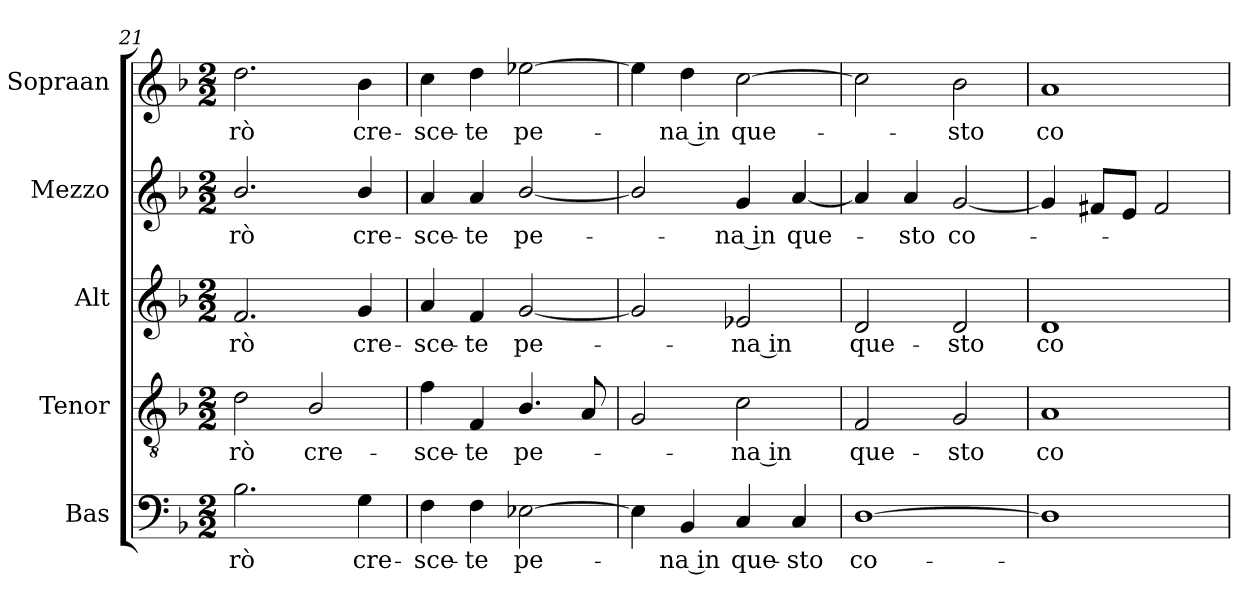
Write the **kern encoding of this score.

**kern	**text	**kern	**text	**kern	**text	**kern	**text	**kern	**text
*part5	*part5	*part4	*part4	*part3	*part3	*part2	*part2	*part1	*part1
*staff5	*staff5	*staff4	*staff4	*staff3	*staff3	*staff2	*staff2	*staff1	*staff1
*I"Bas	*	*I"Tenor	*	*I"Alt	*	*I"Mezzo	*	*I"Sopraan	*
*I'B.	*	*I'T.	*	*I'A.	*	*I'Mz.	*	*I'S.	*
!!LO:LB:g=z
*clefF4	*	*clefGv2	*	*clefG2	*	*clefG2	*	*clefG2	*
*	*	*ITrd7c12	*	*	*	*	*	*	*
*k[b-]	*	*k[b-]	*	*k[b-]	*	*k[b-]	*	*k[b-]	*
*F:	*	*F:	*	*F:	*	*F:	*	*F:	*
*M2/2	*	*M2/2	*	*M2/2	*	*M2/2	*	*M2/2	*
=21	=21	=21	=21	=21	=21	=21	=21	=21	=21
!	!LO:LY:b:color=#000000	!	!	!	!	!	!	!	!
!	!	!	!LO:LY:b:color=#000000	!	!	!	!	!	!
!	!	!	!	!	!LO:LY:b:color=#000000	!	!	!	!
!	!	!	!	!	!	!	!LO:LY:b:color=#000000	!	!
!	!	!	!	!	!	!	!	!	!LO:LY:b:color=#000000
2.B-i\	-rò	2Di\	-rò	2.fi/	-rò	2.b-i/	-rò	2.ddi\	-rò
!	!	!	!LO:LY:b:color=#000000	!	!	!	!	!	!
.	.	2BB-i/	cre-	.	.	.	.	.	.
!	!LO:LY:b:color=#000000	!	!	!	!	!	!	!	!
!	!	!	!	!	!LO:LY:b:color=#000000	!	!	!	!
!	!	!	!	!	!	!	!LO:LY:b:color=#000000	!	!
!	!	!	!	!	!	!	!	!	!LO:LY:b:color=#000000
4Gi\	cre-	.	.	4gi/	cre-	4b-i/	cre-	4b-i\	cre-
=22	=22	=22	=22	=22	=22	=22	=22	=22	=22
!	!LO:LY:b:color=#000000	!	!	!	!	!	!	!	!
!	!	!	!LO:LY:b:color=#000000	!	!	!	!	!	!
!	!	!	!	!	!LO:LY:b:color=#000000	!	!	!	!
!	!	!	!	!	!	!	!LO:LY:b:color=#000000	!	!
!	!	!	!	!	!	!	!	!	!LO:LY:b:color=#000000
4Fi\	-sce-	4Fi\	-sce-	4ai/	-sce-	4ai/	-sce-	4cci\	-sce-
!	!LO:LY:b:color=#000000	!	!	!	!	!	!	!	!
!	!	!	!LO:LY:b:color=#000000	!	!	!	!	!	!
!	!	!	!	!	!LO:LY:b:color=#000000	!	!	!	!
!	!	!	!	!	!	!	!LO:LY:b:color=#000000	!	!
!	!	!	!	!	!	!	!	!	!LO:LY:b:color=#000000
4Fi\	-te	4FFi/	-te	4fi/	-te	4ai/	-te	4ddi\	-te
!	!LO:LY:b:color=#000000	!	!	!	!	!	!	!	!
!	!	!	!LO:LY:b:color=#000000	!	!	!	!	!	!
!	!	!	!	!	!LO:LY:b:color=#000000	!	!	!	!
!	!	!	!	!	!	!	!LO:LY:b:color=#000000	!	!
!	!	!	!	!	!	!	!	!	!LO:LY:b:color=#000000
[>2E-Xi\	pe-	4.BB-i/	pe-	[<2gi/	pe-	[<2b-i/	pe-	[>2ee-Xi\	pe-
.	.	8AAi/	.	.	.	.	.	.	.
=23	=23	=23	=23	=23	=23	=23	=23	=23	=23
4E-i\]	.	2GGi/	.	2gi/]	.	2b-i/]	.	4ee-i\]	.
!	!LO:LY:b:color=#000000	!	!	!	!	!	!	!	!
!	!	!	!	!	!	!	!	!	!LO:LY:b:color=#000000
4BB-i/	-na in	.	.	.	.	.	.	4ddi\	-na in
!	!LO:LY:b:color=#000000	!	!	!	!	!	!	!	!
!	!	!	!LO:LY:b:color=#000000	!	!	!	!	!	!
!	!	!	!	!	!LO:LY:b:color=#000000	!	!	!	!
!	!	!	!	!	!	!	!LO:LY:b:color=#000000	!	!
!	!	!	!	!	!	!	!	!	!LO:LY:b:color=#000000
4Ci/	que -	2Ci\	-na in	2e-Xi/	-na in	4gi/	-na in	[>2cci\	que-
!	!LO:LY:b:color=#000000	!	!	!	!	!	!	!	!
!	!	!	!	!	!	!	!LO:LY:b:color=#000000	!	!
4Ci/	sto	.	.	.	.	[<4ai/	que-	.	.
=24	=24	=24	=24	=24	=24	=24	=24	=24	=24
!	!LO:LY:b:color=#000000	!	!	!	!	!	!	!	!
!	!	!	!LO:LY:b:color=#000000	!	!	!	!	!	!
!	!	!	!	!	!LO:LY:b:color=#000000	!	!	!	!
[<1Di	co-	2FFi/	que-	2di/	que-	4ai/]	.	2cci\]	.
!	!	!	!	!	!	!	!LO:LY:b:color=#000000	!	!
.	.	.	.	.	.	4ai/	-sto	.	.
!	!	!	!LO:LY:b:color=#000000	!	!	!	!	!	!
!	!	!	!	!	!LO:LY:b:color=#000000	!	!	!	!
!	!	!	!	!	!	!	!LO:LY:b:color=#000000	!	!
!	!	!	!	!	!	!	!	!	!LO:LY:b:color=#000000
.	.	2GGi/	-sto	2di/	-sto	[<2gi/	co-	2b-i\	-sto
=25	=25	=25	=25	=25	=25	=25	=25	=25	=25
!	!	!	!LO:LY:b:color=#000000	!	!	!	!	!	!
!	!	!	!	!	!LO:LY:b:color=#000000	!	!	!	!
!	!	!	!	!	!	!	!	!	!LO:LY:b:color=#000000
1Di]	.	1AAi	co-	1di	co-	4gi/]	.	1ai	co-
.	.	.	.	.	.	8f#Xi/L	.	.	.
.	.	.	.	.	.	8ei/J	.	.	.
.	.	.	.	.	.	2f#i/	.	.	.
=	=	=	=	=	=	=	=	=	=
*-	*-	*-	*-	*-	*-	*-	*-	*-	*-
